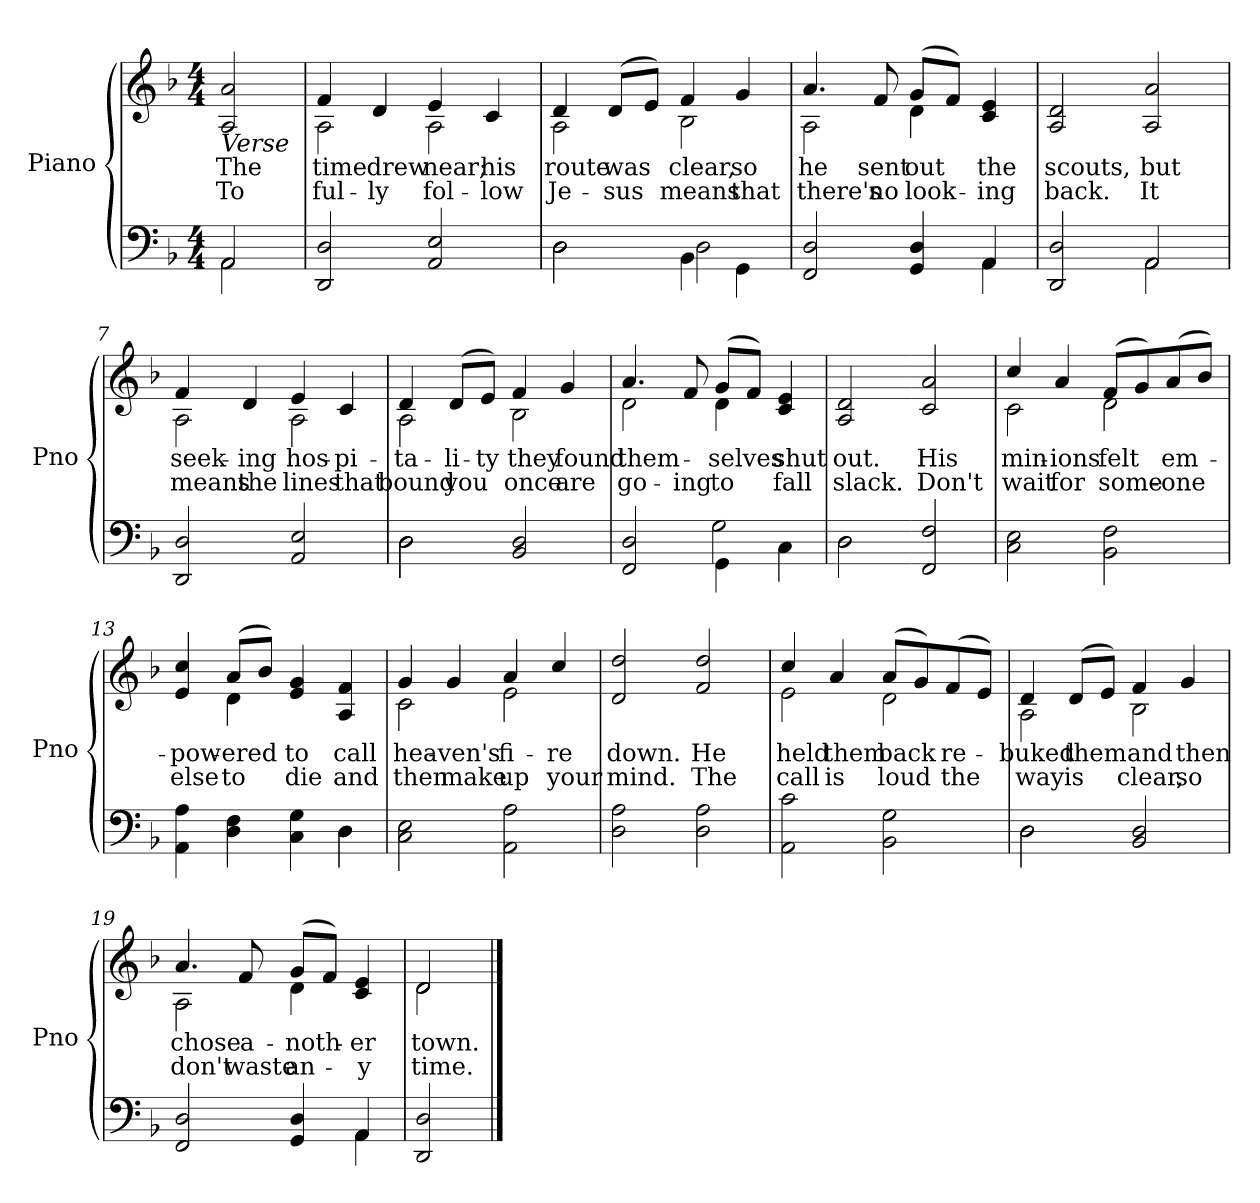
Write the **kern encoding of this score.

**kern	**kern	**text	**text
*part2	*part1	*part1	*part1
*staff2	*staff1	*staff1	*staff1
*I"Piano	*I"Piano	*	*
*I'Pno	*I'Pno	*	*
*clefF4	*clefG2	*	*
*k[b-]	*k[b-]	*	*
*M4/4	*M4/4	*	*
=1	=1	=1	=1
*^	*	*	*
!	!	!LO:TX:b:i:t=Verse	!	!
!	!	!	!LO:LY:b	!LO:LY:b
2AA/	2AA\	2A/ 2a/	The	To
=2	=2	=2	=2	=2
!	!	!	!LO:LY:b	!LO:LY:b
*v	*v	*^	*	*
2DD/ 2D/	4f/	2A\	time	ful-
!	!	!	!LO:LY:b	!LO:LY:b
.	4d/	.	drew	-ly
!	!	!	!LO:LY:b	!LO:LY:b
2AA/ 2E/	4e/	2A\	near;	fol-
!	!	!	!LO:LY:b	!LO:LY:b
.	4c/	.	his	-low
=3	=3	=3	=3	=3
*^	*	*	*	*
!	!	!	!	!LO:LY:b	!LO:LY:b
2D\	2D\	4d/	2A\	route	Je-
!	!	!	!	!LO:LY:b	!LO:LY:b
.	.	(8d/L	.	was	-sus
.	.	8e/J)	.	.	.
!	!	!	!	!LO:LY:b	!LO:LY:b
4BB-\	2D\	4f/	2B-\	clear,	means
!	!	!	!	!LO:LY:b	!LO:LY:b
4GG\	.	4g/	.	so	that
=4	=4	=4	=4	=4	=4
!	!	!	!	!LO:LY:b	!LO:LY:b
2FF/ 2D/	2.ryy	4.a/	2A\	he	there's
!	!	!	!	!LO:LY:b	!LO:LY:b
.	.	8f/	.	sent	no
!	!	!	!	!LO:LY:b	!LO:LY:b
4GG/ 4D/	.	(8g/L	4d\	out	look-
.	.	8f/J)	.	.	.
!	!	!	!	!LO:LY:b	!LO:LY:b
4AA/	4AA\	4c/ 4e/	4ryy	the	-ing
=5	=5	=5	=5	=5	=5
!	!	!	!	!LO:LY:b	!LO:LY:b
*v	*v	*	*	*	*
*	*v	*v	*	*
2DD/ 2D/	2A/ 2d/	scouts,	back.
!!LO:LB:g=z
=6-	=6-	=6-	=6-
*^	*	*	*
!	!	!	!LO:LY:b	!LO:LY:b
2AA/	2AA\	2A/ 2a/	but	It
=7	=7	=7	=7	=7
!	!	!	!LO:LY:b	!LO:LY:b
*v	*v	*^	*	*
2DD/ 2D/	4f/	2A\	seek-	means
!	!	!	!LO:LY:b	!LO:LY:b
.	4d/	.	-ing	the
!	!	!	!LO:LY:b	!LO:LY:b
2AA/ 2E/	4e/	2A\	hos-	lines
!	!	!	!LO:LY:b	!LO:LY:b
.	4c/	.	-pi-	that
=8	=8	=8	=8	=8
*^	*	*	*	*
!	!	!	!	!LO:LY:b	!LO:LY:b
2D\	2D\	4d/	2A\	-ta-	bound
!	!	!	!	!LO:LY:b	!LO:LY:b
.	.	(8d/L	.	-li-	you
!	!	!	!	!LO:LY:b	!
.	.	8e/J)	.	-ty	.
!	!	!	!	!LO:LY:b	!LO:LY:b
2BB-/ 2D/	2ryy	4f/	2B-\	they	once
!	!	!	!	!LO:LY:b	!LO:LY:b
.	.	4g/	.	found	are
=9	=9	=9	=9	=9	=9
!	!	!	!	!LO:LY:b	!LO:LY:b
2FF/ 2D/	2ryy	4.a/	2d\	them-	go-
!	!	!	!	!	!LO:LY:b
.	.	8f/	.	.	-ing
!	!	!	!	!LO:LY:b	!LO:LY:b
4GG\	2G\	(8g/L	4d\	-selves	to
.	.	8f/J)	.	.	.
!	!	!	!	!LO:LY:b	!LO:LY:b
4C\	.	4c/ 4e/	4ryy	shut	fall
=10	=10	=10	=10	=10	=10
!	!	!	!	!LO:LY:b	!LO:LY:b
*	*	*v	*v	*	*
2D\	2D\	2A/ 2d/	out.	slack.
!!LO:LB:g=z
=11-	=11-	=11-	=11-	=11-
!	!	!	!LO:LY:b	!LO:LY:b
*v	*v	*	*	*
2FF/ 2F/	2c/ 2a/	His	Don't
=12	=12	=12	=12
!	!	!LO:LY:b	!LO:LY:b
*	*^	*	*
2C\ 2E\	4cc/	2c\	min-	wait
!	!	!	!LO:LY:b	!LO:LY:b
.	4a/	.	-ions	for
!	!	!	!LO:LY:b	!LO:LY:b
2BB-\ 2F\	(8f/L	2d\	felt	some-
.	8g/)	.	.	.
!	!	!	!LO:LY:b	!LO:LY:b
.	(8a/	.	em-	-one
.	8b-/J)	.	.	.
=13	=13	=13	=13	=13
*^	*	*	*	*
!	!	!	!	!LO:LY:b	!LO:LY:b
4AA\ 4A\	2.ryy	4e/ 4cc/	4ryy	-pow-	else
!	!	!	!	!LO:LY:b	!LO:LY:b
4D\ 4F\	.	(8a/L	4d\	-ered	to
.	.	8b-/J)	.	.	.
!	!	!	!	!LO:LY:b	!LO:LY:b
4C\ 4G\	.	4e/ 4g/	2ryy	to	die
!	!	!	!	!LO:LY:b	!LO:LY:b
4D\	4D\	4A/ 4f/	.	call	and
=14	=14	=14	=14	=14	=14
!	!	!	!	!LO:LY:b	!LO:LY:b
*v	*v	*	*	*	*
2C\ 2E\	4g/	2c\	hea-	then
!	!	!	!LO:LY:b	!LO:LY:b
.	4g/	.	-ven's	make
!	!	!	!LO:LY:b	!LO:LY:b
2AA\ 2A\	4a/	2e\	fi-	up
!	!	!	!LO:LY:b	!LO:LY:b
.	4cc/	.	-re	your
*	*v	*v	*	*
=15	=15	=15	=15
!	!	!LO:LY:b	!LO:LY:b
2D\ 2A\	2d/ 2dd/	down.	mind.
!!LO:LB:g=z
=16-	=16-	=16-	=16-
!	!	!LO:LY:b	!LO:LY:b
2D\ 2A\	2f/ 2dd/	He	The
=17	=17	=17	=17
!	!	!LO:LY:b	!LO:LY:b
*	*^	*	*
2AA\ 2c\	4cc/	2e\	held	call
!	!	!	!LO:LY:b	!LO:LY:b
.	4a/	.	them	is
!	!	!	!LO:LY:b	!LO:LY:b
2BB-\ 2G\	(8a/L	2d\	back	loud
.	8g/)	.	.	.
!	!	!	!LO:LY:b	!LO:LY:b
.	(8f/	.	re-	the
.	8e/J)	.	.	.
=18	=18	=18	=18	=18
*^	*	*	*	*
!	!	!	!	!LO:LY:b	!LO:LY:b
2D\	2D\	4d/	2A\	-buked	way
!	!	!	!	!LO:LY:b	!LO:LY:b
.	.	(8d/L	.	them	is
.	.	8e/J)	.	.	.
!	!	!	!	!LO:LY:b	!LO:LY:b
2BB-/ 2D/	2ryy	4f/	2B-\	and	clear,
!	!	!	!	!LO:LY:b	!LO:LY:b
.	.	4g/	.	then	so
=19	=19	=19	=19	=19	=19
!	!	!	!	!LO:LY:b	!LO:LY:b
2FF/ 2D/	2.ryy	4.a/	2A\	chose	don't
!	!	!	!	!LO:LY:b	!LO:LY:b
.	.	8f/	.	a-	waste
!	!	!	!	!LO:LY:b	!LO:LY:b
4GG/ 4D/	.	(8g/L	4d\	-noth-	an-
.	.	8f/J)	.	.	.
!	!	!	!	!LO:LY:b	!LO:LY:b
4AA/	4AA\	4c/ 4e/	4ryy	-er	-y
=20	=20	=20	=20	=20	=20
!	!	!	!	!LO:LY:b	!LO:LY:b
*v	*v	*	*	*	*
2DD/ 2D/	2d/	2d\	town.	time.
*	*v	*v	*	*
==	==	==	==
*-	*-	*-	*-
